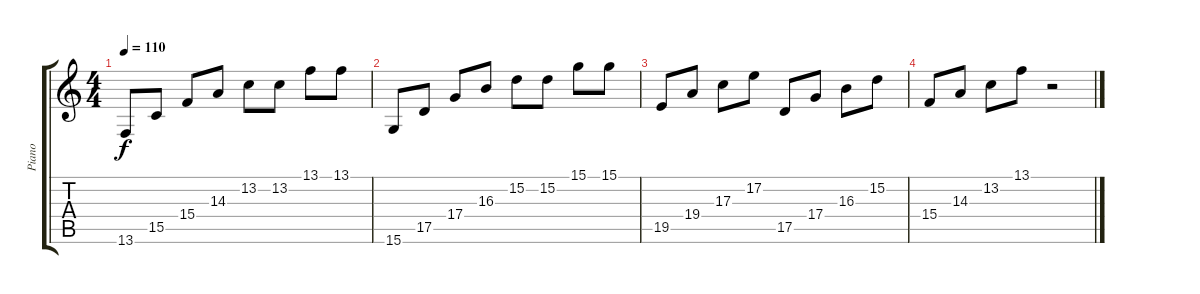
\track ("Piano" "Piano") {instrument electricpiano1}
\staff {score tabs}
\tuning (E4 B3 G3 D3 A2 E2) {hide}
\ts (4 4)
\tempo 110
\clef g2
\ks c
13.6.8{dy f} 15.5.8 15.4.8 14.3.8 13.2.8 13.2.8 13.1.8 13.1.8 |
15.6.8 17.5.8 17.4.8 16.3.8 15.2.8 15.2.8 15.1.8 15.1.8 |
19.5.8 19.4.8 17.3.8 17.2.8 17.5.8 17.4.8 16.3.8 15.2.8 |
15.4.8 14.3.8 13.2.8 13.1.8 r.2
